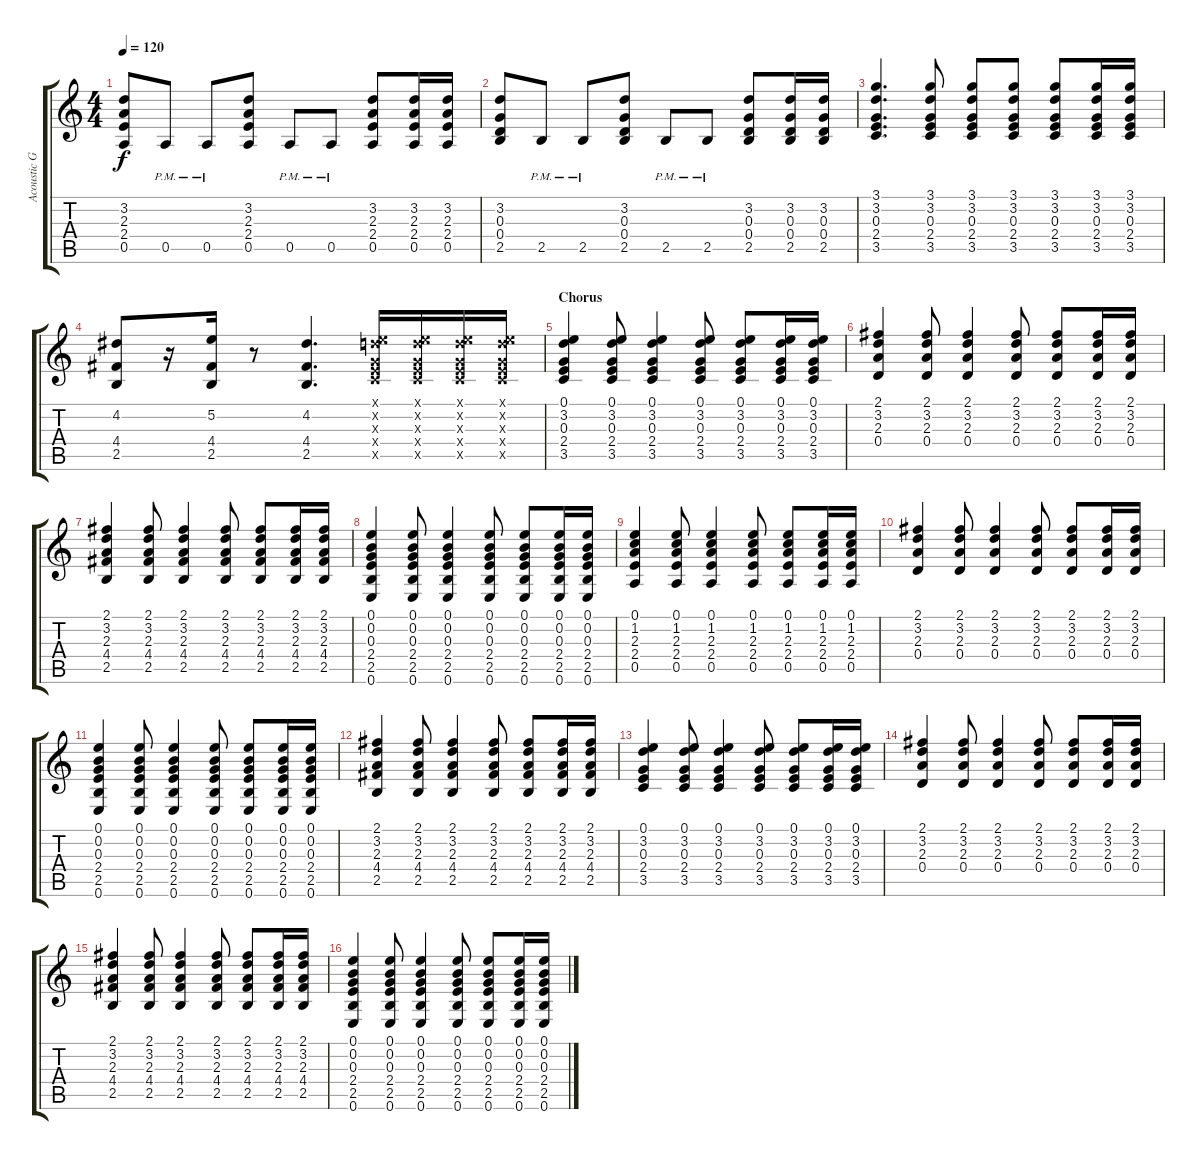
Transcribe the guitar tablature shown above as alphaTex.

\track ("Acoustic Guitar (R)" "Acoustic G") {instrument acousticguitarsteel}
\staff {score tabs}
\tuning (E4 B3 G3 D3 A2 E2) {hide}
\ts (4 4)
\tempo 120
\clef g2
\ks c
(3.2 2.3 2.4 0.5).8{dy f} 0.5{pm}.8 0.5{pm}.8 (3.2 2.3 2.4 0.5).8 0.5{pm}.8 0.5{pm}.8 (3.2 2.3 2.4 0.5).8 (3.2 2.3 2.4 0.5).16 (3.2 2.3 2.4 0.5).16 |
(3.2 0.3 0.4 2.5).8 2.5{pm}.8 2.5{pm}.8 (3.2 0.3 0.4 2.5).8 2.5{pm}.8 2.5{pm}.8 (3.2 0.3 0.4 2.5).8 (3.2 0.3 0.4 2.5).16 (3.2 0.3 0.4 2.5).16 |
(3.1 3.2 0.3 2.4 3.5).4{d} (3.1 3.2 0.3 2.4 3.5).8 (3.1 3.2 0.3 2.4 3.5).8 (3.1 3.2 0.3 2.4 3.5).8 (3.1 3.2 0.3 2.4 3.5).8 (3.1 3.2 0.3 2.4 3.5).16 (3.1 3.2 0.3 2.4 3.5).16 |
(4.2 4.4 2.5).8 r.16 (5.2 4.4 2.5).16 r.8 (4.2 4.4 2.5).4{d} (0.1{x} 3.2{x} 0.3{x} 2.4{x} 3.5{x}).16 (0.1{x} 3.2{x} 0.3{x} 2.4{x} 3.5{x}).16 (0.1{x} 3.2{x} 0.3{x} 2.4{x} 3.5{x}).16 (0.1{x} 3.2{x} 0.3{x} 2.4{x} 3.5{x}).16 |
\section ("" "Chorus")
(0.1 3.2 0.3 2.4 3.5).4 (0.1 3.2 0.3 2.4 3.5).8 (0.1 3.2 0.3 2.4 3.5).4 (0.1 3.2 0.3 2.4 3.5).8 (0.1 3.2 0.3 2.4 3.5).8 (0.1 3.2 0.3 2.4 3.5).16 (0.1 3.2 0.3 2.4 3.5).16 |
(2.1 3.2 2.3 0.4).4 (2.1 3.2 2.3 0.4).8 (2.1 3.2 2.3 0.4).4 (2.1 3.2 2.3 0.4).8 (2.1 3.2 2.3 0.4).8 (2.1 3.2 2.3 0.4).16 (2.1 3.2 2.3 0.4).16 |
(2.1 3.2 2.3 4.4 2.5).4 (2.1 3.2 2.3 4.4 2.5).8 (2.1 3.2 2.3 4.4 2.5).4 (2.1 3.2 2.3 4.4 2.5).8 (2.1 3.2 2.3 4.4 2.5).8 (2.1 3.2 2.3 4.4 2.5).16 (2.1 3.2 2.3 4.4 2.5).16 |
(0.1 0.2 0.3 2.4 2.5 0.6).4 (0.1 0.2 0.3 2.4 2.5 0.6).8 (0.1 0.2 0.3 2.4 2.5 0.6).4 (0.1 0.2 0.3 2.4 2.5 0.6).8 (0.1 0.2 0.3 2.4 2.5 0.6).8 (0.1 0.2 0.3 2.4 2.5 0.6).16 (0.1 0.2 0.3 2.4 2.5 0.6).16 |
(0.1 1.2 2.3 2.4 0.5).4 (0.1 1.2 2.3 2.4 0.5).8 (0.1 1.2 2.3 2.4 0.5).4 (0.1 1.2 2.3 2.4 0.5).8 (0.1 1.2 2.3 2.4 0.5).8 (0.1 1.2 2.3 2.4 0.5).16 (0.1 1.2 2.3 2.4 0.5).16 |
(2.1 3.2 2.3 0.4).4 (2.1 3.2 2.3 0.4).8 (2.1 3.2 2.3 0.4).4 (2.1 3.2 2.3 0.4).8 (2.1 3.2 2.3 0.4).8 (2.1 3.2 2.3 0.4).16 (2.1 3.2 2.3 0.4).16 |
(0.1 0.2 0.3 2.4 2.5 0.6).4 (0.1 0.2 0.3 2.4 2.5 0.6).8 (0.1 0.2 0.3 2.4 2.5 0.6).4 (0.1 0.2 0.3 2.4 2.5 0.6).8 (0.1 0.2 0.3 2.4 2.5 0.6).8 (0.1 0.2 0.3 2.4 2.5 0.6).16 (0.1 0.2 0.3 2.4 2.5 0.6).16 |
(2.1 3.2 2.3 4.4 2.5).4 (2.1 3.2 2.3 4.4 2.5).8 (2.1 3.2 2.3 4.4 2.5).4 (2.1 3.2 2.3 4.4 2.5).8 (2.1 3.2 2.3 4.4 2.5).8 (2.1 3.2 2.3 4.4 2.5).16 (2.1 3.2 2.3 4.4 2.5).16 |
(0.1 3.2 0.3 2.4 3.5).4 (0.1 3.2 0.3 2.4 3.5).8 (0.1 3.2 0.3 2.4 3.5).4 (0.1 3.2 0.3 2.4 3.5).8 (0.1 3.2 0.3 2.4 3.5).8 (0.1 3.2 0.3 2.4 3.5).16 (0.1 3.2 0.3 2.4 3.5).16 |
(2.1 3.2 2.3 0.4).4 (2.1 3.2 2.3 0.4).8 (2.1 3.2 2.3 0.4).4 (2.1 3.2 2.3 0.4).8 (2.1 3.2 2.3 0.4).8 (2.1 3.2 2.3 0.4).16 (2.1 3.2 2.3 0.4).16 |
(2.1 3.2 2.3 4.4 2.5).4 (2.1 3.2 2.3 4.4 2.5).8 (2.1 3.2 2.3 4.4 2.5).4 (2.1 3.2 2.3 4.4 2.5).8 (2.1 3.2 2.3 4.4 2.5).8 (2.1 3.2 2.3 4.4 2.5).16 (2.1 3.2 2.3 4.4 2.5).16 |
(0.1 0.2 0.3 2.4 2.5 0.6).4 (0.1 0.2 0.3 2.4 2.5 0.6).8 (0.1 0.2 0.3 2.4 2.5 0.6).4 (0.1 0.2 0.3 2.4 2.5 0.6).8 (0.1 0.2 0.3 2.4 2.5 0.6).8 (0.1 0.2 0.3 2.4 2.5 0.6).16 (0.1 0.2 0.3 2.4 2.5 0.6).16
